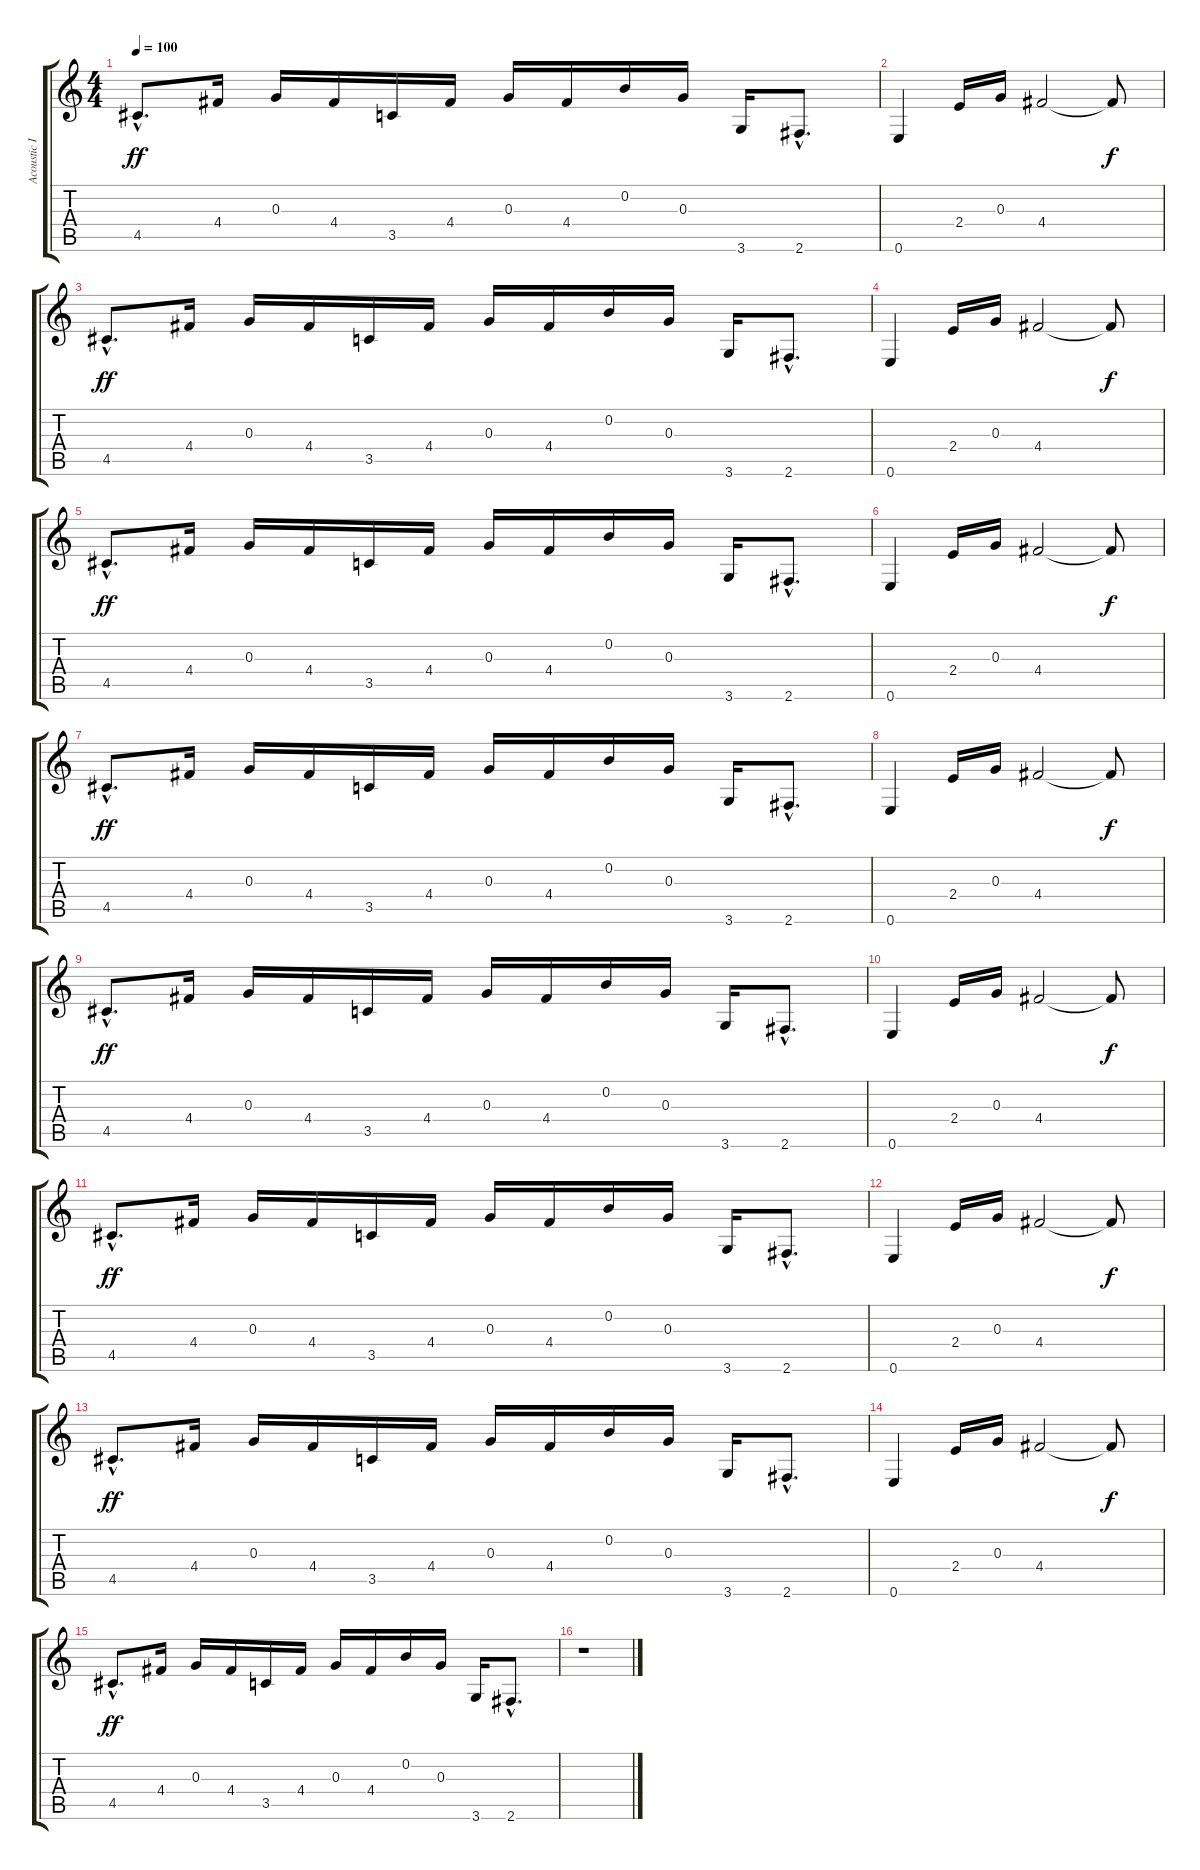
\track ("Acoustic I" "Acoustic I") {instrument acousticguitarsteel}
\staff {score tabs}
\tuning (E4 B3 G3 D3 A2 E2) {hide}
\ts (4 4)
\tempo 100
\clef g2
\ks c
4.5{hac}.8{d dy ff} 4.4.16 0.3.16 4.4.16 3.5.16 4.4.16 0.3.16 4.4.16 0.2.16 0.3.16 3.6.16 2.6{hac}.8{d} |
0.6.4 2.4.16 0.3.16 4.4.2 4.4{t}.8{dy f} |
4.5{hac}.8{d dy ff} 4.4.16 0.3.16 4.4.16 3.5.16 4.4.16 0.3.16 4.4.16 0.2.16 0.3.16 3.6.16 2.6{hac}.8{d} |
0.6.4 2.4.16 0.3.16 4.4.2 4.4{t}.8{dy f} |
4.5{hac}.8{d dy ff} 4.4.16 0.3.16 4.4.16 3.5.16 4.4.16 0.3.16 4.4.16 0.2.16 0.3.16 3.6.16 2.6{hac}.8{d} |
0.6.4 2.4.16 0.3.16 4.4.2 4.4{t}.8{dy f} |
4.5{hac}.8{d dy ff} 4.4.16 0.3.16 4.4.16 3.5.16 4.4.16 0.3.16 4.4.16 0.2.16 0.3.16 3.6.16 2.6{hac}.8{d} |
0.6.4 2.4.16 0.3.16 4.4.2 4.4{t}.8{dy f} |
4.5{hac}.8{d dy ff} 4.4.16 0.3.16 4.4.16 3.5.16 4.4.16 0.3.16 4.4.16 0.2.16 0.3.16 3.6.16 2.6{hac}.8{d} |
0.6.4 2.4.16 0.3.16 4.4.2 4.4{t}.8{dy f} |
4.5{hac}.8{d dy ff} 4.4.16 0.3.16 4.4.16 3.5.16 4.4.16 0.3.16 4.4.16 0.2.16 0.3.16 3.6.16 2.6{hac}.8{d} |
0.6.4 2.4.16 0.3.16 4.4.2 4.4{t}.8{dy f} |
4.5{hac}.8{d dy ff} 4.4.16 0.3.16 4.4.16 3.5.16 4.4.16 0.3.16 4.4.16 0.2.16 0.3.16 3.6.16 2.6{hac}.8{d} |
0.6.4 2.4.16 0.3.16 4.4.2 4.4{t}.8{dy f} |
4.5{hac}.8{d dy ff} 4.4.16 0.3.16 4.4.16 3.5.16 4.4.16 0.3.16 4.4.16 0.2.16 0.3.16 3.6.16 2.6{hac}.8{d} |
r.1
